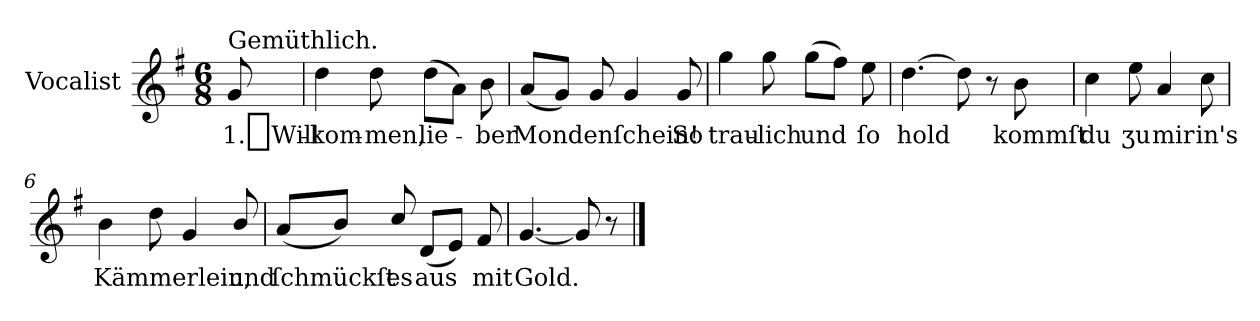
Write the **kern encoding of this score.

**kern	**text
*part1	*part1
*staff1	*staff1
*I"Vocalist	*
*clefG2	*
*k[f#]	*
*G:	*
*M6/8	*
=	=
!LO:TX:a:t=Gemüthlich.	!
8g	1._Will-
=1	=1
4dd	-kom-
8dd	-men,
(8ddL	lie-
8aJ)	.
8b	-ber
=2	=2
(8aL	Mondenſchein!
8gJ)	.
8g	.
4g	.
8g	So
=3	=3
4gg	trau-
8gg	-lich
(8ggL	und
8ff#J)	.
8ee	ſo
=4	=4
[4.dd	hold
8dd]	.
8r	.
8b	kommſt
=5	=5
4cc	du
8ee	ʒu
4a	mir
8cc	in's
=6	=6
4b	Kämmerlein,
8dd	.
4g	.
8b/	und
=7	=7
(8aL	ſchmückſt
8bJ)	.
8cc/	es
(8dL	aus
8eJ)	.
8f#	mit
=8	=8
[4.g	Gold.
8g]	.
8r	.
==	==
*-	*-
